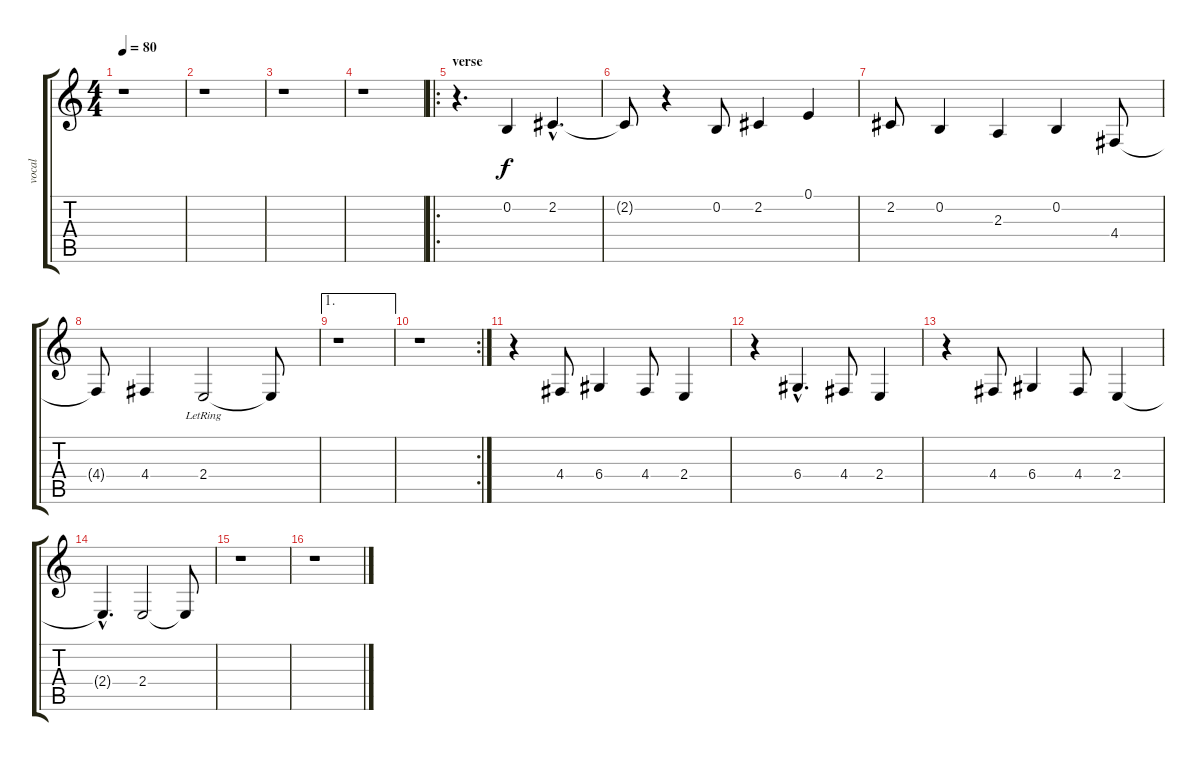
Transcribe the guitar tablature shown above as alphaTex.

\track ("vocal" "vocal") {instrument flute}
\staff {score tabs}
\tuning (E4 B3 G3 D3 A2 E2) {hide}
\ts (4 4)
\tempo 80
\clef g2
\ks c
r.1{dy f instrument flute} |
r.1 |
r.1 |
r.1 |
\ro
\section ("" "verse ")
r.4{d} 0.2.4 2.2{hac}.4{d} |
2.2{t}.8 r.4 0.2.8 2.2.4 0.1.4 |
2.2.8 0.2.4 2.3.4 0.2.4 4.4.8 |
4.4{t}.8 4.4.4 2.4{lr}.2 2.4{t}.8 |
\ae 1
r.1 |
\rc 2
r.1 |
r.4 4.4.8 6.4.4 4.4.8 2.4.4 |
r.4 6.4{hac}.4{d} 4.4.8 2.4.4 |
r.4 4.4.8 6.4.4 4.4.8 2.4.4 |
2.4{hac t}.4{d} 2.4.2 2.4{t}.8 |
r.1 |
r.1
